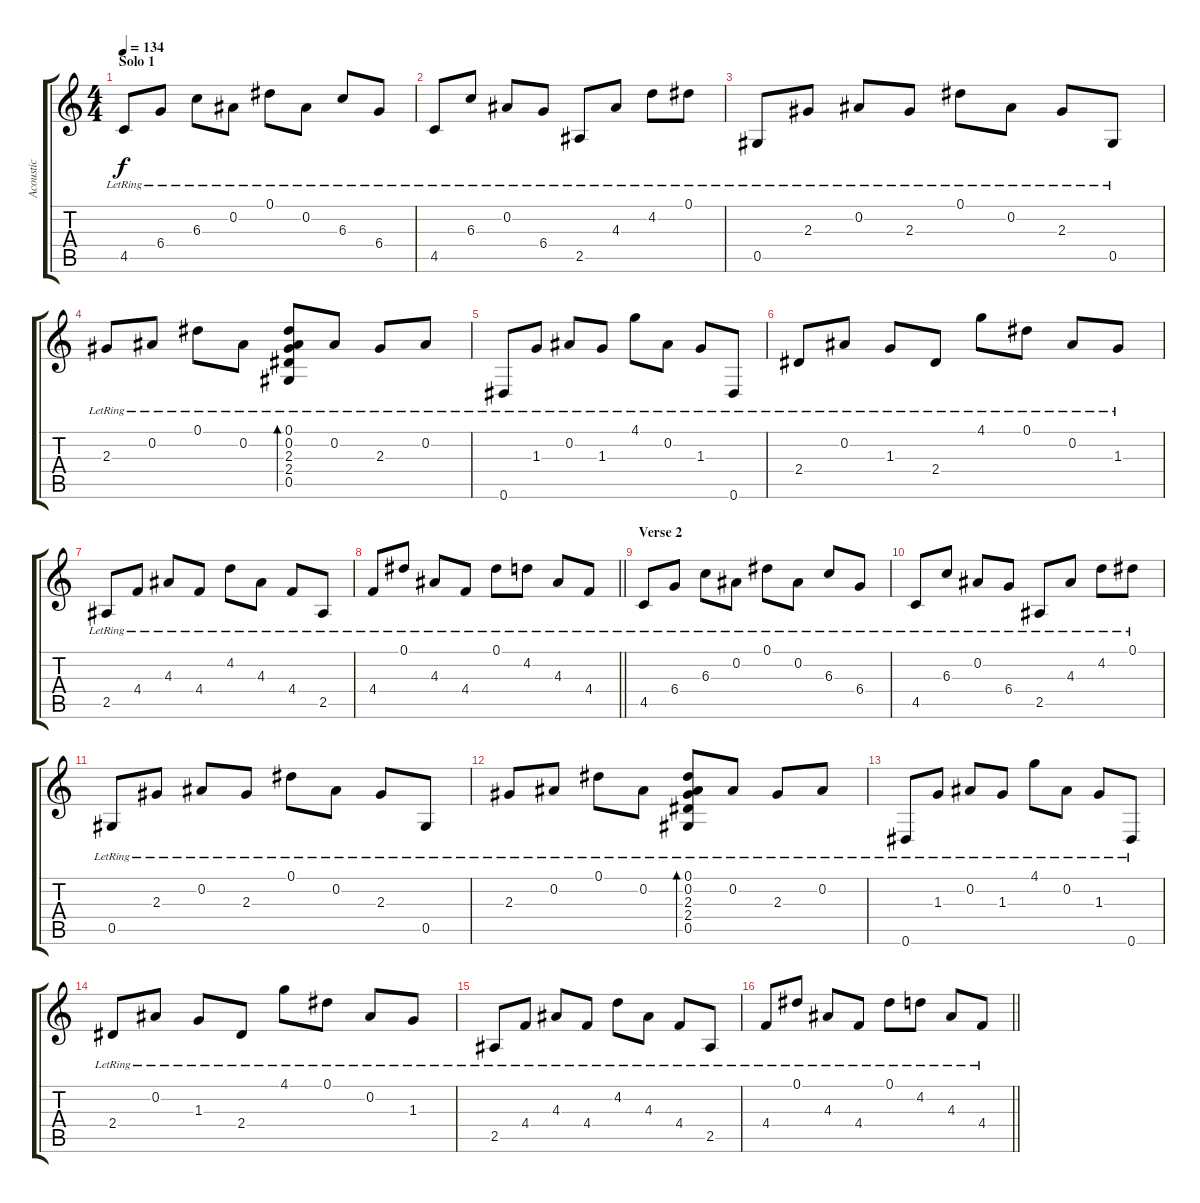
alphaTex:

\track ("Acoustic" "Acoustic") {instrument acousticguitarsteel}
\staff {score tabs}
\tuning (Eb4 Bb3 Gb3 Db3 Ab2 Eb2) {hide}
\ts (4 4)
\section ("" "Solo 1")
\tempo 134
\clef g2
\ks c
4.5{lr}.8{dy f} 6.4{lr}.8 6.3{lr}.8 0.2{lr}.8 0.1{lr}.8 0.2{lr}.8 6.3{lr}.8 6.4{lr}.8 |
4.5{lr}.8 6.3{lr}.8 0.2{lr}.8 6.4{lr}.8 2.5{lr}.8 4.3{lr}.8 4.2{lr}.8 0.1{lr}.8 |
0.5{lr}.8 2.3{lr}.8 0.2{lr}.8 2.3{lr}.8 0.1{lr}.8 0.2{lr}.8 2.3{lr}.8 0.5{lr}.8 |
2.3{lr}.8 0.2{lr}.8 0.1{lr}.8 0.2{lr}.8 (0.1{lr} 0.2{lr} 2.3{lr} 2.4{lr} 0.5{lr}).8{bd 240} 0.2{lr}.8 2.3{lr}.8 0.2{lr}.8 |
0.6{lr}.8 1.3{lr}.8 0.2{lr}.8 1.3{lr}.8 4.1{lr}.8 0.2{lr}.8 1.3{lr}.8 0.6{lr}.8 |
2.4{lr}.8 0.2{lr}.8 1.3{lr}.8 2.4{lr}.8 4.1{lr}.8 0.1{lr}.8 0.2{lr}.8 1.3{lr}.8 |
2.5{lr}.8 4.4{lr}.8 4.3{lr}.8 4.4{lr}.8 4.2{lr}.8 4.3{lr}.8 4.4{lr}.8 2.5{lr}.8 |
\barLineRight lightlight
4.4{lr}.8 0.1{lr}.8 4.3{lr}.8 4.4{lr}.8 0.1{lr}.8 4.2{lr}.8 4.3{lr}.8 4.4{lr}.8 |
\section ("" "Verse 2")
4.5{lr}.8 6.4{lr}.8 6.3{lr}.8 0.2{lr}.8 0.1{lr}.8 0.2{lr}.8 6.3{lr}.8 6.4{lr}.8 |
4.5{lr}.8 6.3{lr}.8 0.2{lr}.8 6.4{lr}.8 2.5{lr}.8 4.3{lr}.8 4.2{lr}.8 0.1{lr}.8 |
0.5{lr}.8 2.3{lr}.8 0.2{lr}.8 2.3{lr}.8 0.1{lr}.8 0.2{lr}.8 2.3{lr}.8 0.5{lr}.8 |
2.3{lr}.8 0.2{lr}.8 0.1{lr}.8 0.2{lr}.8 (0.1{lr} 0.2{lr} 2.3{lr} 2.4{lr} 0.5{lr}).8{bd 240} 0.2{lr}.8 2.3{lr}.8 0.2{lr}.8 |
0.6{lr}.8 1.3{lr}.8 0.2{lr}.8 1.3{lr}.8 4.1{lr}.8 0.2{lr}.8 1.3{lr}.8 0.6{lr}.8 |
2.4{lr}.8 0.2{lr}.8 1.3{lr}.8 2.4{lr}.8 4.1{lr}.8 0.1{lr}.8 0.2{lr}.8 1.3{lr}.8 |
2.5{lr}.8 4.4{lr}.8 4.3{lr}.8 4.4{lr}.8 4.2{lr}.8 4.3{lr}.8 4.4{lr}.8 2.5{lr}.8 |
\barLineRight lightlight
4.4{lr}.8 0.1{lr}.8 4.3{lr}.8 4.4{lr}.8 0.1{lr}.8 4.2{lr}.8 4.3{lr}.8 4.4{lr}.8
